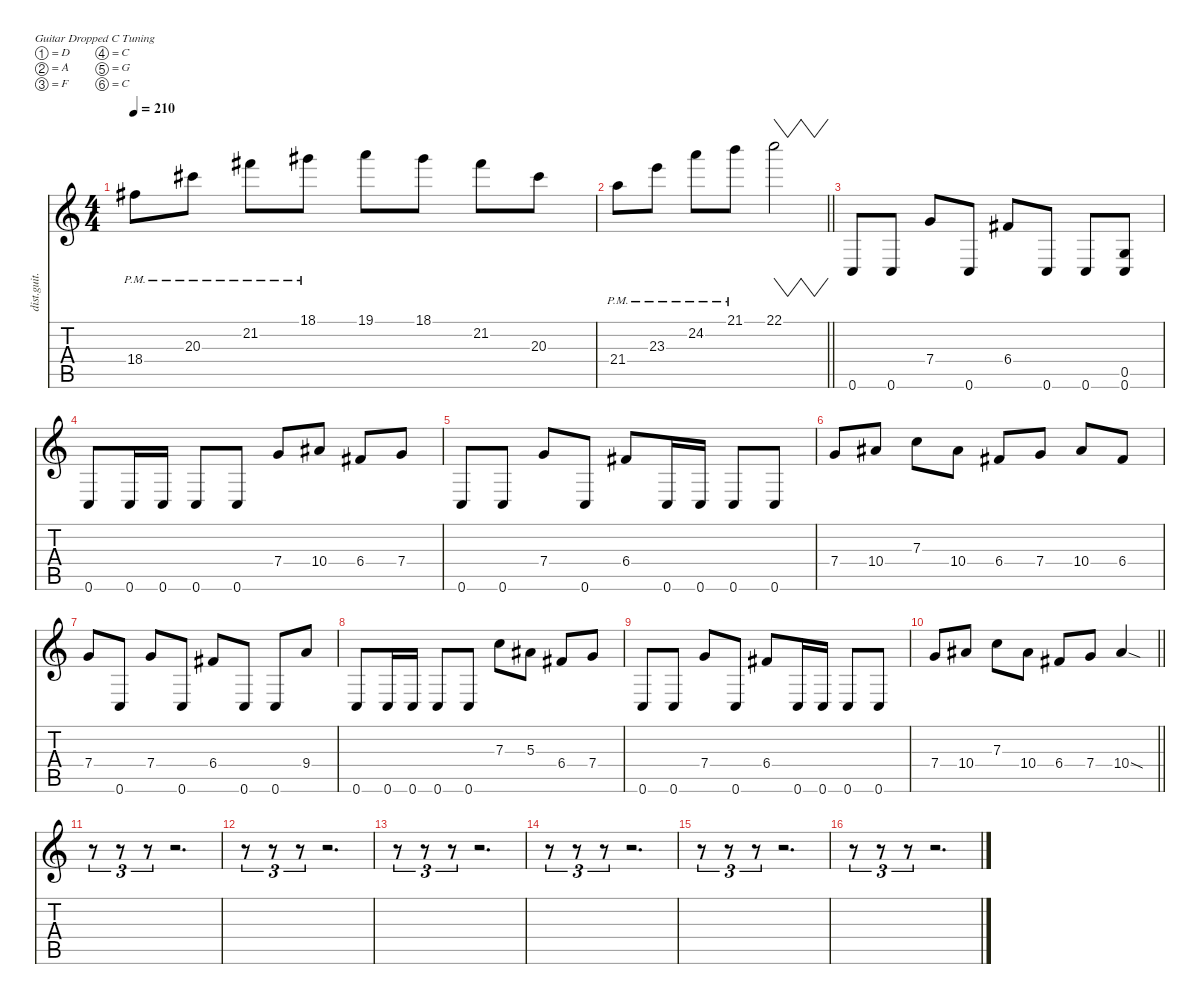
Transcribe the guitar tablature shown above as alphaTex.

\defaultSystemsLayout 4
\hideDynamics
\bracketExtendMode nobrackets
\otherSystemsTrackNameOrientation horizontal
\track ("Guitar" "dist.guit.") {instrument distortionguitar}
\staff {score tabs}
\tuning (D4 A3 F3 C3 G2 C2)
\ts (4 4)
\tempo 210
\clef g2
\ks c
18.4{pm acc #}.8{dy f beam Down} 20.3{pm acc #}.8{beam Down} 21.2{pm acc #}.8{beam Down} 18.1{pm acc #}.8{beam Down} 19.1.8{beam Down} 18.1{acc #}.8{beam Down} 21.2{acc #}.8{beam Down} 20.3{acc #}.8{beam Down} |
\barLineRight lightlight
21.4{pm}.8{beam Down} 23.3{pm}.8{beam Down} 24.2{pm}.8{beam Down} 21.1{pm}.8{beam Down} 22.1.2{vw beam Down} |
0.6.8{beam Up} 0.6.8{beam Up} 7.4.8{beam Up} 0.6.8{beam Up} 6.4{acc #}.8{beam Up} 0.6.8{beam Up} 0.6.8{beam Up} (0.5 0.6).8{beam Up} |
0.6.8{beam Up} 0.6.16{beam Up} 0.6.16{beam Up} 0.6.8{beam Up} 0.6.8{beam Up} 7.4.8{beam Up} 10.4{acc #}.8{beam Up} 6.4{acc #}.8{beam Up} 7.4.8{beam Up} |
0.6.8{beam Up} 0.6.8{beam Up} 7.4.8{beam Up} 0.6.8{beam Up} 6.4{acc #}.8{beam Up} 0.6.16{beam Up} 0.6.16{beam Up} 0.6.8{beam Up} 0.6.8{beam Up} |
7.4.8{beam Up} 10.4{acc #}.8{beam Up} 7.3.8{beam Down} 10.4{acc #}.8{beam Down} 6.4{acc #}.8{beam Up} 7.4.8{beam Up} 10.4{acc #}.8{beam Up} 6.4{acc #}.8{beam Up} |
7.4.8{beam Up} 0.6.8{beam Up} 7.4.8{beam Up} 0.6.8{beam Up} 6.4{acc #}.8{beam Up} 0.6.8{beam Up} 0.6.8{beam Up} 9.4.8{beam Up} |
0.6.8{beam Up} 0.6.16{beam Up} 0.6.16{beam Up} 0.6.8{beam Up} 0.6.8{beam Up} 7.3.8{beam Down} 5.3{acc #}.8{beam Down} 6.4{acc #}.8{beam Up} 7.4.8{beam Up} |
0.6.8{beam Up} 0.6.8{beam Up} 7.4.8{beam Up} 0.6.8{beam Up} 6.4{acc #}.8{beam Up} 0.6.16{beam Up} 0.6.16{beam Up} 0.6.8{beam Up} 0.6.8{beam Up} |
\barLineRight lightlight
7.4.8{beam Up} 10.4{acc #}.8{beam Up} 7.3.8{beam Down} 10.4{acc #}.8{beam Down} 6.4{acc #}.8{beam Up} 7.4.8{beam Up} 10.4{sod acc #}.4{beam Up} |
r.8{tu (3 2) beam Down} r.8{tu (3 2) beam Down} r.8{tu (3 2) beam Down} r.2{d beam Down} |
r.8{tu (3 2) beam Down} r.8{tu (3 2) beam Down} r.8{tu (3 2) beam Down} r.2{d beam Down} |
r.8{tu (3 2) beam Down} r.8{tu (3 2) beam Down} r.8{tu (3 2) beam Down} r.2{d beam Down} |
r.8{tu (3 2) beam Down} r.8{tu (3 2) beam Down} r.8{tu (3 2) beam Down} r.2{d beam Down} |
r.8{tu (3 2) beam Down} r.8{tu (3 2) beam Down} r.8{tu (3 2) beam Down} r.2{d beam Down} |
r.8{tu (3 2) beam Down} r.8{tu (3 2) beam Down} r.8{tu (3 2) beam Down} r.2{d beam Down}
